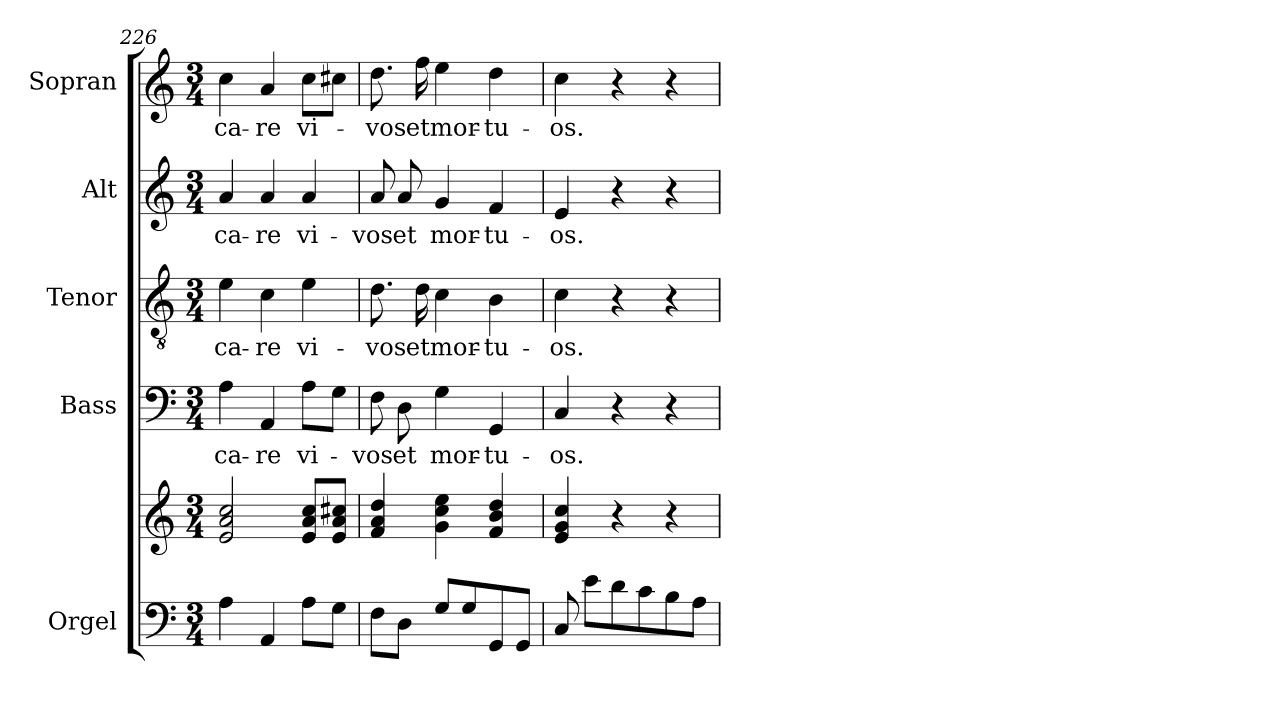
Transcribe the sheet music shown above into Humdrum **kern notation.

**kern	**kern	**kern	**text	**kern	**text	**kern	**text	**kern	**text
*part5	*part5	*part4	*part4	*part3	*part3	*part2	*part2	*part1	*part1
*staff6	*staff5	*staff4	*staff4	*staff3	*staff3	*staff2	*staff2	*staff1	*staff1
*I"Orgel	*	*I"Bass	*	*I"Tenor	*	*I"Alt	*	*I"Sopran	*
*I'Org.	*	*I'B.	*	*I'T.	*	*I'A.	*	*I'S.	*
*clefF4	*clefG2	*clefF4	*	*clefGv2	*	*clefG2	*	*clefG2	*
*k[]	*k[]	*k[]	*	*k[]	*	*k[]	*	*k[]	*
*C:	*C:	*C:	*	*C:	*	*C:	*	*C:	*
*M3/4	*M3/4	*M3/4	*	*M3/4	*	*M3/4	*	*M3/4	*
=226	=226	=226	=226	=226	=226	=226	=226	=226	=226
!	!	!	!LO:LY:b	!	!LO:LY:b	!	!LO:LY:b	!	!LO:LY:b
4A\	2e/ 2a/ 2cc/	4A\	-ca-	4e\	-ca-	4a/	-ca-	4cc\	-ca-
!	!	!	!LO:LY:b	!	!LO:LY:b	!	!LO:LY:b	!	!LO:LY:b
4AA/	.	4AA/	-re	4c\	-re	4a/	-re	4a/	-re
!	!	!	!LO:LY:b	!	!LO:LY:b	!	!LO:LY:b	!	!LO:LY:b
8A\L	8e/ 8a/ 8cc/L	8A\L	vi-	4e\	vi-	4a/	vi-	8cc\L	vi-
8G\J	8e/ 8a/ 8cc#X/J	8G\J	.	.	.	.	.	8cc#X\J	.
=227	=227	=227	=227	=227	=227	=227	=227	=227	=227
!	!	!	!LO:LY:b	!	!LO:LY:b	!	!LO:LY:b	!	!LO:LY:b
8F\L	4f/ 4a/ 4dd/	8F\	-vos	8.d\	-vos	8a/	-vos	8.dd\	-vos
!	!	!	!LO:LY:b	!	!	!	!LO:LY:b	!	!
8D\J	.	8D\	et	.	.	8a/	et	.	.
!	!	!	!	!	!LO:LY:b	!	!	!	!LO:LY:b
.	.	.	.	16d\	et	.	.	16ff\	et
!	!	!	!LO:LY:b	!	!LO:LY:b	!	!LO:LY:b	!	!LO:LY:b
8G/L	4g\ 4cc\ 4ee\	4G\	mor-	4c\	mor-	4g/	mor-	4ee\	mor-
8G/	.	.	.	.	.	.	.	.	.
!	!	!	!LO:LY:b	!	!LO:LY:b	!	!LO:LY:b	!	!LO:LY:b
8GG/	4f/ 4b/ 4dd/	4GG/	-tu-	4B\	-tu-	4f/	-tu-	4dd\	-tu-
8GG/J	.	.	.	.	.	.	.	.	.
=228	=228	=228	=228	=228	=228	=228	=228	=228	=228
!	!	!	!LO:LY:b	!	!LO:LY:b	!	!LO:LY:b	!	!LO:LY:b
8C/	4e/ 4g/ 4cc/	4C/	-os.	4c\	-os.	4e/	-os.	4cc\	-os.
8e\L	.	.	.	.	.	.	.	.	.
8d\	4r	4r	.	4r	.	4r	.	4r	.
8c\	.	.	.	.	.	.	.	.	.
8B\	4r	4r	.	4r	.	4r	.	4r	.
8A\J	.	.	.	.	.	.	.	.	.
=	=	=	=	=	=	=	=	=	=
*-	*-	*-	*-	*-	*-	*-	*-	*-	*-
